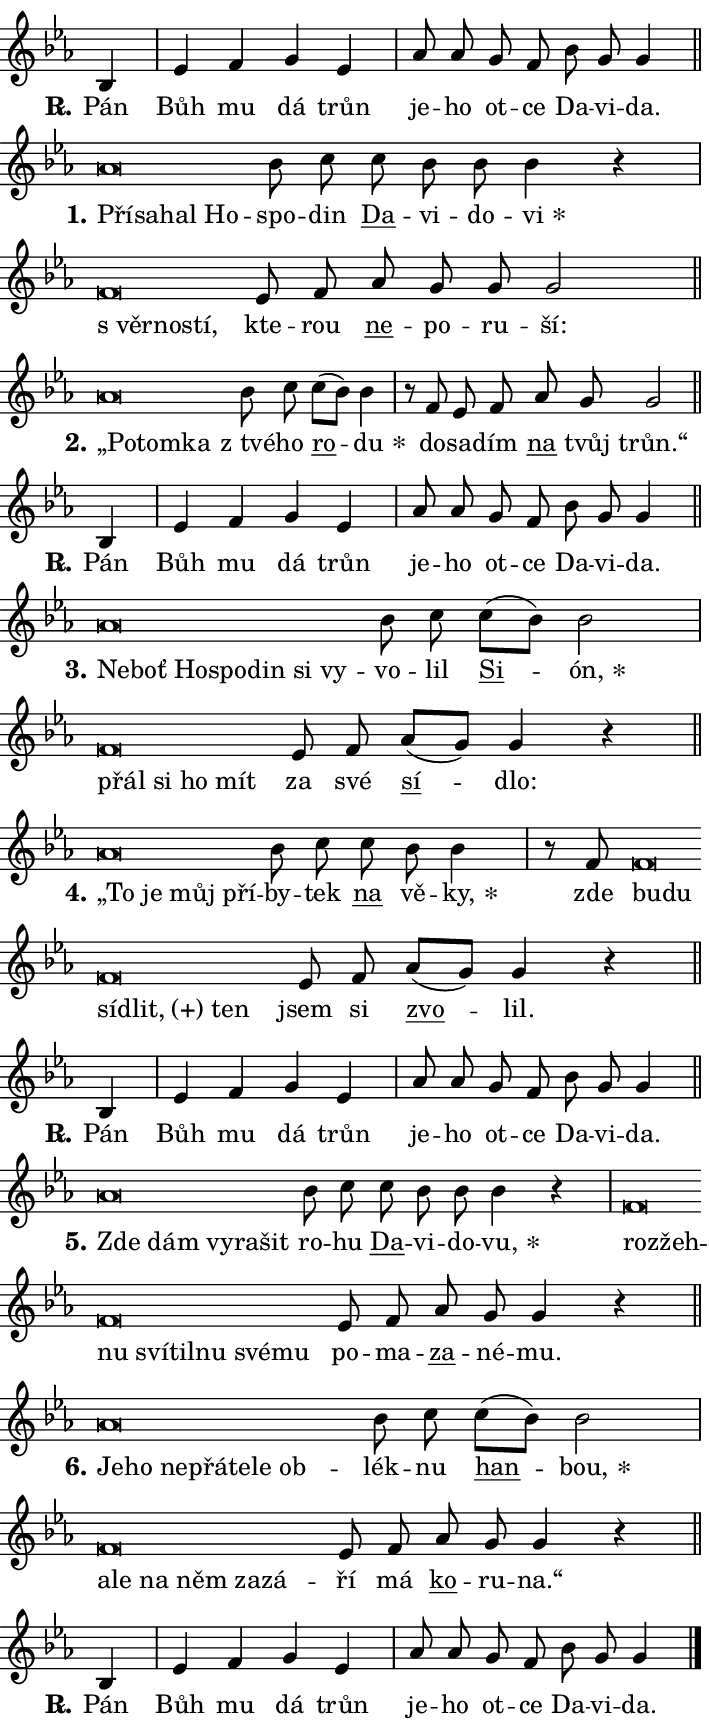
\version "2.24.0"
\header { tagline = "" }
\paper {
  indent = 0\cm
  top-margin = 0\cm
  right-margin = 0.13\cm % to fit lyric hyphens
  bottom-margin = 0\cm
  left-margin = 0\cm
  paper-width = 12\cm
  page-breaking = #ly:one-page-breaking
  system-system-spacing.basic-distance = #11
  score-system-spacing.basic-distance = #11
  ragged-last = ##f
}


%% Author: Thomas Morley
%% https://lists.gnu.org/archive/html/lilypond-user/2020-05/msg00002.html
#(define (line-position grob)
"Returns position of @var[grob} in current system:
   @code{'start}, if at first time-step
   @code{'end}, if at last time-step
   @code{'middle} otherwise
"
  (let* ((col (ly:item-get-column grob))
         (ln (ly:grob-object col 'left-neighbor))
         (rn (ly:grob-object col 'right-neighbor))
         (col-to-check-left (if (ly:grob? ln) ln col))
         (col-to-check-right (if (ly:grob? rn) rn col))
         (break-dir-left
           (and
             (ly:grob-property col-to-check-left 'non-musical #f)
             (ly:item-break-dir col-to-check-left)))
         (break-dir-right
           (and
             (ly:grob-property col-to-check-right 'non-musical #f)
             (ly:item-break-dir col-to-check-right))))
        (cond ((eqv? 1 break-dir-left) 'start)
              ((eqv? -1 break-dir-right) 'end)
              (else 'middle))))

#(define (tranparent-at-line-position vctor)
  (lambda (grob)
  "Relying on @code{line-position} select the relevant enry from @var{vctor}.
Used to determine transparency,"
    (case (line-position grob)
      ((end) (not (vector-ref vctor 0)))
      ((middle) (not (vector-ref vctor 1)))
      ((start) (not (vector-ref vctor 2))))))

noteHeadBreakVisibility =
#(define-music-function (break-visibility)(vector?)
"Makes @code{NoteHead}s transparent relying on @var{break-visibility}"
#{
  \override NoteHead.transparent =
    #(tranparent-at-line-position break-visibility)
#})

#(define delete-ledgers-for-transparent-note-heads
  (lambda (grob)
    "Reads whether a @code{NoteHead} is transparent.
If so this @code{NoteHead} is removed from @code{'note-heads} from
@var{grob}, which is supposed to be @code{LedgerLineSpanner}.
As a result ledgers are not printed for this @code{NoteHead}"
    (let* ((nhds-array (ly:grob-object grob 'note-heads))
           (nhds-list
             (if (ly:grob-array? nhds-array)
                 (ly:grob-array->list nhds-array)
                 '()))
           ;; Relies on the transparent-property being done before
           ;; Staff.LedgerLineSpanner.after-line-breaking is executed.
           ;; This is fragile ...
           (to-keep
             (remove
               (lambda (nhd)
                 (ly:grob-property nhd 'transparent #f))
               nhds-list)))
      ;; TODO find a better method to iterate over grob-arrays, similiar
      ;; to filter/remove etc for lists
      ;; For now rebuilt from scratch
      (set! (ly:grob-object grob 'note-heads)  '())
      (for-each
        (lambda (nhd)
          (ly:pointer-group-interface::add-grob grob 'note-heads nhd))
        to-keep))))

squashNotes = {
  \override NoteHead.X-extent = #'(-0.2 . 0.2)
  \override NoteHead.Y-extent = #'(-0.75 . 0)
  \override NoteHead.stencil =
    #(lambda (grob)
       (let ((pos (ly:grob-property grob 'staff-position)))
         (begin
           (if (< pos -7) (display "ERROR: Lower brevis then expected\n") (display ""))
           (if (<= pos -6) ly:text-interface::print ly:note-head::print))))
}
unSquashNotes = {
  \revert NoteHead.X-extent
  \revert NoteHead.Y-extent
  \revert NoteHead.stencil
}

hideNotes = \noteHeadBreakVisibility #begin-of-line-visible
unHideNotes = \noteHeadBreakVisibility #all-visible

% work-around for resetting accidentals
% https://lilypond.org/doc/v2.23/Documentation/notation/displaying-rhythms#unmetered-music
cadenzaMeasure = {
  \cadenzaOff
  \partial 1024 s1024
  \cadenzaOn
}

#(define-markup-command (accent layout props text) (markup?)
  "Underline accented syllable"
  (interpret-markup layout props
    #{\markup \override #'(offset . 4.3) \underline { #text }#}))

responsum = \markup \concat {
  "R" \hspace #-1.05 \path #0.1 #'((moveto 0 0.07) (lineto 0.9 0.8)) \hspace #0.05 "."
}

spaceSize = #0.6828661417322834 % exact space size for TeX Gyre Schola

\layout {
  \context {
    \Staff
    \remove "Time_signature_engraver"
    \override LedgerLineSpanner.after-line-breaking = #delete-ledgers-for-transparent-note-heads
  }
  \context {
    \Lyrics {
      \override LyricSpace.minimum-distance = \spaceSize
      \override LyricText.font-name = #"TeX Gyre Schola"
      \override LyricText.font-size = 1
      \override StanzaNumber.font-name = #"TeX Gyre Schola Bold"
      \override StanzaNumber.font-size = 1
    }
  }
  \context {
    \Score 
    \override NoteHead.text =
      #(lambda (grob) 
        (let ((pos (ly:grob-property grob 'staff-position)))
          #{\markup {
            \combine
              \halign #-0.55 \raise #(if (= pos -6) 0 0.5) \override #'(thickness . 2) \draw-line #'(3.2 . 0)
              \musicglyph "noteheads.sM1"
          }#}))
  }
}

% magnetic-lyrics.ily
%
%   written by
%     Jean Abou Samra <jean@abou-samra.fr>
%     Werner Lemberg <wl@gnu.org>
%
%   adapted by
%     Jiri Hon <jiri.hon@gmail.com>
%
% Version 2022-Apr-15

% https://www.mail-archive.com/lilypond-user@gnu.org/msg149350.html

#(define (Left_hyphen_pointer_engraver context)
   "Collect syllable-hyphen-syllable occurrences in lyrics and store
them in properties.  This engraver only looks to the left.  For
example, if the lyrics input is @code{foo -- bar}, it does the
following.

@itemize @bullet
@item
Set the @code{text} property of the @code{LyricHyphen} grob between
@q{foo} and @q{bar} to @code{foo}.

@item
Set the @code{left-hyphen} property of the @code{LyricText} grob with
text @q{foo} to the @code{LyricHyphen} grob between @q{foo} and
@q{bar}.
@end itemize

Use this auxiliary engraver in combination with the
@code{lyric-@/text::@/apply-@/magnetic-@/offset!} hook."
   (let ((hyphen #f)
         (text #f))
     (make-engraver
      (acknowledgers
       ((lyric-syllable-interface engraver grob source-engraver)
        (set! text grob)))
      (end-acknowledgers
       ((lyric-hyphen-interface engraver grob source-engraver)
        ;(when (not (grob::has-interface grob 'lyric-space-interface))
          (set! hyphen grob)));)
      ((stop-translation-timestep engraver)
       (when (and text hyphen)
         (ly:grob-set-object! text 'left-hyphen hyphen))
       (set! text #f)
       (set! hyphen #f)))))

#(define (lyric-text::apply-magnetic-offset! grob)
   "If the space between two syllables is less than the value in
property @code{LyricText@/.details@/.squash-threshold}, move the right
syllable to the left so that it gets concatenated with the left
syllable.

Use this function as a hook for
@code{LyricText@/.after-@/line-@/breaking} if the
@code{Left_@/hyphen_@/pointer_@/engraver} is active."
   (let ((hyphen (ly:grob-object grob 'left-hyphen #f)))
     (when hyphen
       (let ((left-text (ly:spanner-bound hyphen LEFT)))
         (when (grob::has-interface left-text 'lyric-syllable-interface)
           (let* ((common (ly:grob-common-refpoint grob left-text X))
                  (this-x-ext (ly:grob-extent grob common X))
                  (left-x-ext
                   (begin
                     ;; Trigger magnetism for left-text.
                     (ly:grob-property left-text 'after-line-breaking)
                     (ly:grob-extent left-text common X)))
                  ;; `delta` is the gap width between two syllables.
                  (delta (- (interval-start this-x-ext)
                            (interval-end left-x-ext)))
                  (details (ly:grob-property grob 'details))
                  (threshold (assoc-get 'squash-threshold details 0.2)))
             (when (< delta threshold)
               (let* (;; We have to manipulate the input text so that
                      ;; ligatures crossing syllable boundaries are not
                      ;; disabled.  For languages based on the Latin
                      ;; script this is essentially a beautification.
                      ;; However, for non-Western scripts it can be a
                      ;; necessity.
                      (lt (ly:grob-property left-text 'text))
                      (rt (ly:grob-property grob 'text))
                      (is-space (grob::has-interface hyphen 'lyric-space-interface))
                      (space (if is-space " " ""))
                      (extra-delta (if is-space spaceSize 0))
                      ;; Append new syllable.
                      (ltrt-space (if (and (string? lt) (string? rt))
                                (string-append lt space rt)
                                (make-concat-markup (list lt space rt))))
                      ;; Right-align `ltrt` to the right side.
                      (ltrt-space-markup (grob-interpret-markup
                               grob
                               (make-translate-markup
                                (cons (interval-length this-x-ext) 0)
                                (make-right-align-markup ltrt-space)))))
                 (begin
                   ;; Don't print `left-text`.
                   (ly:grob-set-property! left-text 'stencil #f)
                   ;; Set text and stencil (which holds all collected
                   ;; syllables so far) and shift it to the left.
                   (ly:grob-set-property! grob 'text ltrt-space)
                   (ly:grob-set-property! grob 'stencil ltrt-space-markup)
                   (ly:grob-translate-axis! grob (- (- delta extra-delta)) X))))))))))


#(define (lyric-hyphen::displace-bounds-first grob)
   ;; Make very sure this callback isn't triggered too early.
   (let ((left (ly:spanner-bound grob LEFT))
         (right (ly:spanner-bound grob RIGHT)))
     (ly:grob-property left 'after-line-breaking)
     (ly:grob-property right 'after-line-breaking)
     (ly:lyric-hyphen::print grob)))

squashThreshold = #0.4

\layout {
  \context {
    \Lyrics
    \consists #Left_hyphen_pointer_engraver
    \override LyricText.after-line-breaking =
      #lyric-text::apply-magnetic-offset!
    \override LyricHyphen.stencil = #lyric-hyphen::displace-bounds-first
    \override LyricText.details.squash-threshold = \squashThreshold
    \override LyricHyphen.minimum-distance = 0
    \override LyricHyphen.minimum-length = \squashThreshold
  }
}

squashText = \override LyricText.details.squash-threshold = 9999
unSquashText = \override LyricText.details.squash-threshold = \squashThreshold

leftText = \override LyricText.self-alignment-X = #LEFT
unLeftText = \revert LyricText.self-alignment-X

starOffset = #(lambda (grob) 
                (let ((x_offset (ly:self-alignment-interface::aligned-on-x-parent grob)))
                  (if (= x_offset 0) 0 (+ x_offset 1.2))))

star = #(define-music-function (syllable)(string?)
"Append star separator at the end of a syllable"
#{
  \once \override LyricText.X-offset = #starOffset
  \lyricmode { \markup {
    #syllable
    \override #'((font-name . "TeX Gyre Schola Bold")) \hspace #0.2 \lower #0.65 \larger "*"
  } }
#})

starAccent = #(define-music-function (syllable)(string?)
"Append star separator at the end of a syllable and make accent"
#{
  \once \override LyricText.X-offset = #starOffset
  \lyricmode { \markup {
    \accent #syllable
    \override #'((font-name . "TeX Gyre Schola Bold")) \hspace #0.2 \lower #0.65 \larger "*"
  } }
#})

breath = #(define-music-function (syllable)(string?)
"Append breathing indicator at the end of a syllable"
#{
  \lyricmode { \markup { #syllable "+" } }
#})

optionalBreath = #(define-music-function (syllable)(string?)
"Append optional breathing indicator at the end of a syllable"
#{
  \lyricmode { \markup { #syllable "(+)" } }
#})


\score {
    <<
        \new Voice = "melody" { \cadenzaOn \key es \major \relative { bes4 \cadenzaMeasure \bar "|" es f g es \cadenzaMeasure \bar "|" as8 as g f bes g g4 \cadenzaMeasure \bar "||" \break } }
        \new Lyrics \lyricsto "melody" { \lyricmode { \set stanza = \responsum
Pán Bůh mu dá trůn je -- ho ot -- ce Da -- vi -- da. } }
    >>
    \layout {}
}

\score {
    <<
        \new Voice = "melody" { \cadenzaOn \key es \major \relative { \squashNotes as'\breve*1/16 \hideNotes \breve*1/16 \bar "" \breve*1/16 \breve*1/16 \bar "" \unHideNotes \unSquashNotes bes8 c \bar "" c bes bes bes4 r \cadenzaMeasure \bar "|" \squashNotes f\breve*1/16 \hideNotes \breve*1/16 \breve*1/16 \bar "" \unHideNotes \unSquashNotes es8 f \bar "" as g g g2 \cadenzaMeasure \bar "||" \break } }
        \new Lyrics \lyricsto "melody" { \lyricmode { \set stanza = "1."
\leftText Pří -- \squashText sa -- hal Ho -- \unLeftText \unSquashText spo -- din \markup \accent Da -- vi -- do -- \star vi \leftText "s věr" -- \squashText no -- stí, \unLeftText \unSquashText kte -- rou \markup \accent ne -- po -- ru -- ší: } }
    >>
    \layout {}
}

\score {
    <<
        \new Voice = "melody" { \cadenzaOn \key es \major \relative { \squashNotes as'\breve*1/16 \hideNotes \breve*1/16 \breve*1/16 \bar "" \unHideNotes \unSquashNotes bes8 c \bar "" c[( bes)] bes4 \cadenzaMeasure \bar "|" r8 f es8 f \bar "" as g g2 \cadenzaMeasure \bar "||" \break } }
        \new Lyrics \lyricsto "melody" { \lyricmode { \set stanza = "2."
\leftText „Po -- \squashText tom -- ka \unLeftText \unSquashText "z tvé" -- ho \markup \accent ro -- \star du do -- sa -- dím \markup \accent na tvůj trůn.“ } }
    >>
    \layout {}
}

\score {
    <<
        \new Voice = "melody" { \cadenzaOn \key es \major \relative { bes4 \cadenzaMeasure \bar "|" es f g es \cadenzaMeasure \bar "|" as8 as g f bes g g4 \cadenzaMeasure \bar "||" \break } }
        \new Lyrics \lyricsto "melody" { \lyricmode { \set stanza = \responsum
Pán Bůh mu dá trůn je -- ho ot -- ce Da -- vi -- da. } }
    >>
    \layout {}
}

\score {
    <<
        \new Voice = "melody" { \cadenzaOn \key es \major \relative { \squashNotes as'\breve*1/16 \hideNotes \breve*1/16 \bar "" \breve*1/16 \bar "" \breve*1/16 \bar "" \breve*1/16 \bar "" \breve*1/16 \breve*1/16 \bar "" \unHideNotes \unSquashNotes bes8 c \bar "" c[( bes)] bes2 \cadenzaMeasure \bar "|" \squashNotes f\breve*1/16 \hideNotes \breve*1/16 \bar "" \breve*1/16 \breve*1/16 \bar "" \unHideNotes \unSquashNotes es8 f \bar "" as[( g)] g4 r \cadenzaMeasure \bar "||" \break } }
        \new Lyrics \lyricsto "melody" { \lyricmode { \set stanza = "3."
\leftText Ne -- \squashText boť Ho -- spo -- din si vy -- \unLeftText \unSquashText vo -- lil \markup \accent Si -- \star ón, \leftText přál \squashText si ho mít \unLeftText \unSquashText za své \markup \accent sí -- dlo: } }
    >>
    \layout {}
}

\score {
    <<
        \new Voice = "melody" { \cadenzaOn \key es \major \relative { \squashNotes as'\breve*1/16 \hideNotes \breve*1/16 \bar "" \breve*1/16 \breve*1/16 \bar "" \unHideNotes \unSquashNotes bes8 c \bar "" c bes bes4 \cadenzaMeasure \bar "|" r8 f8 \squashNotes f\breve*1/16 \hideNotes \breve*1/16 \bar "" \breve*1/16 \bar "" \breve*1/16 \breve*1/16 \bar "" \unHideNotes \unSquashNotes es8 f \bar "" as[( g)] g4 r \cadenzaMeasure \bar "||" \break } }
        \new Lyrics \lyricsto "melody" { \lyricmode { \set stanza = "4."
\leftText „To \squashText je můj pří -- \unLeftText \unSquashText by -- tek \markup \accent na vě -- \star ky, zde \leftText bu -- \squashText du sí -- \optionalBreath dlit, ten \unLeftText \unSquashText jsem si \markup \accent zvo -- lil. } }
    >>
    \layout {}
}

\score {
    <<
        \new Voice = "melody" { \cadenzaOn \key es \major \relative { bes4 \cadenzaMeasure \bar "|" es f g es \cadenzaMeasure \bar "|" as8 as g f bes g g4 \cadenzaMeasure \bar "||" \break } }
        \new Lyrics \lyricsto "melody" { \lyricmode { \set stanza = \responsum
Pán Bůh mu dá trůn je -- ho ot -- ce Da -- vi -- da. } }
    >>
    \layout {}
}

\score {
    <<
        \new Voice = "melody" { \cadenzaOn \key es \major \relative { \squashNotes as'\breve*1/16 \hideNotes \breve*1/16 \bar "" \breve*1/16 \bar "" \breve*1/16 \breve*1/16 \bar "" \unHideNotes \unSquashNotes bes8 c \bar "" c bes bes bes4 r \cadenzaMeasure \bar "|" \squashNotes f\breve*1/16 \hideNotes \breve*1/16 \bar "" \breve*1/16 \bar "" \breve*1/16 \bar "" \breve*1/16 \bar "" \breve*1/16 \bar "" \breve*1/16 \breve*1/16 \bar "" \unHideNotes \unSquashNotes es8 f \bar "" as g g4 r \cadenzaMeasure \bar "||" \break } }
        \new Lyrics \lyricsto "melody" { \lyricmode { \set stanza = "5."
\leftText Zde \squashText dám vy -- ra -- šit \unLeftText \unSquashText ro -- hu \markup \accent Da -- vi -- do -- \star vu, \leftText roz -- \squashText žeh -- nu sví -- til -- nu své -- mu \unLeftText \unSquashText po -- ma -- \markup \accent za -- né -- mu. } }
    >>
    \layout {}
}

\score {
    <<
        \new Voice = "melody" { \cadenzaOn \key es \major \relative { \squashNotes as'\breve*1/16 \hideNotes \breve*1/16 \bar "" \breve*1/16 \bar "" \breve*1/16 \bar "" \breve*1/16 \bar "" \breve*1/16 \breve*1/16 \bar "" \unHideNotes \unSquashNotes bes8 c \bar "" c[( bes)] bes2 \cadenzaMeasure \bar "|" \squashNotes f\breve*1/16 \hideNotes \breve*1/16 \bar "" \breve*1/16 \bar "" \breve*1/16 \bar "" \breve*1/16 \breve*1/16 \bar "" \unHideNotes \unSquashNotes es8 f \bar "" as g g4 r \cadenzaMeasure \bar "||" \break } }
        \new Lyrics \lyricsto "melody" { \lyricmode { \set stanza = "6."
\leftText Je -- \squashText ho ne -- přá -- te -- le ob -- \unLeftText \unSquashText lék -- nu \markup \accent han -- \star bou, \leftText a -- \squashText le na něm za -- zá -- \unLeftText \unSquashText ří má \markup \accent ko -- ru -- na.“ } }
    >>
    \layout {}
}

\score {
    <<
        \new Voice = "melody" { \cadenzaOn \key es \major \relative { bes4 \cadenzaMeasure \bar "|" es f g es \cadenzaMeasure \bar "|" as8 as g f bes g g4 \cadenzaMeasure \bar "||" \break } \bar "|." }
        \new Lyrics \lyricsto "melody" { \lyricmode { \set stanza = \responsum
Pán Bůh mu dá trůn je -- ho ot -- ce Da -- vi -- da. } }
    >>
    \layout {}
}
